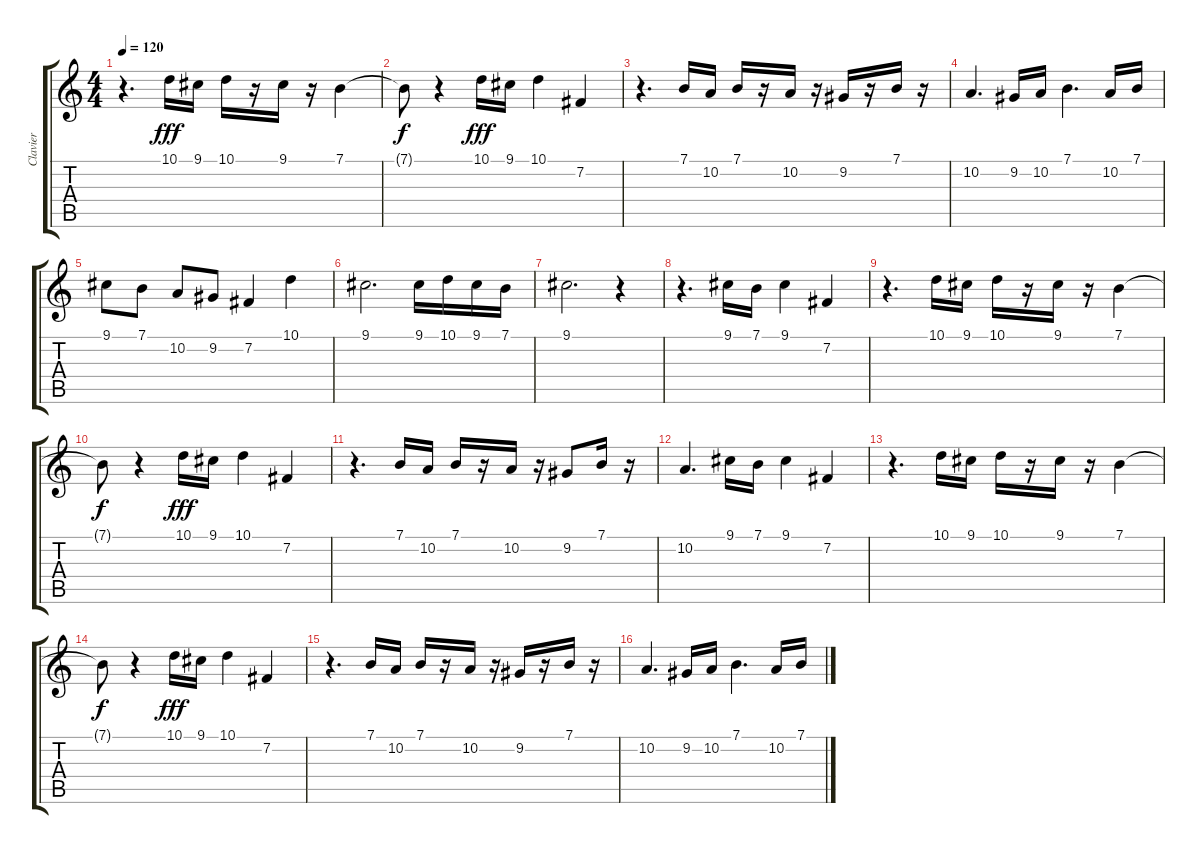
\track ("Clavier" "Clavier") {instrument trumpet}
\staff {score tabs}
\tuning (E4 B3 G3 D3 A2 E2) {hide}
\ts (4 4)
\tempo 120
\clef g2
\ks c
r.4{d dy fff} 10.1.16 9.1.16 10.1.16 r.16 9.1.16 r.16 7.1.4 |
7.1{t}.8{dy f} r.4 10.1.16{dy fff} 9.1.16 10.1.4 7.2.4 |
r.4{d} 7.1.16 10.2.16 7.1.16 r.16 10.2.16 r.16 9.2.16 r.16 7.1.16 r.16 |
10.2.4{d} 9.2.16 10.2.16 7.1.4{d} 10.2.16 7.1.16 |
9.1.8 7.1.8 10.2.8 9.2.8 7.2.4 10.1.4 |
9.1.2{d} 9.1.16 10.1.16 9.1.16 7.1.16 |
9.1.2{d} r.4 |
r.4{d} 9.1.16 7.1.16 9.1.4 7.2.4 |
r.4{d} 10.1.16 9.1.16 10.1.16 r.16 9.1.16 r.16 7.1.4 |
7.1{t}.8{dy f} r.4 10.1.16{dy fff} 9.1.16 10.1.4 7.2.4 |
r.4{d} 7.1.16 10.2.16 7.1.16 r.16 10.2.16 r.16 9.2.8 7.1.16 r.16 |
10.2.4{d} 9.1.16 7.1.16 9.1.4 7.2.4 |
r.4{d} 10.1.16 9.1.16 10.1.16 r.16 9.1.16 r.16 7.1.4 |
7.1{t}.8{dy f} r.4 10.1.16{dy fff} 9.1.16 10.1.4 7.2.4 |
r.4{d} 7.1.16 10.2.16 7.1.16 r.16 10.2.16 r.16 9.2.16 r.16 7.1.16 r.16 |
10.2.4{d} 9.2.16 10.2.16 7.1.4{d} 10.2.16 7.1.16
